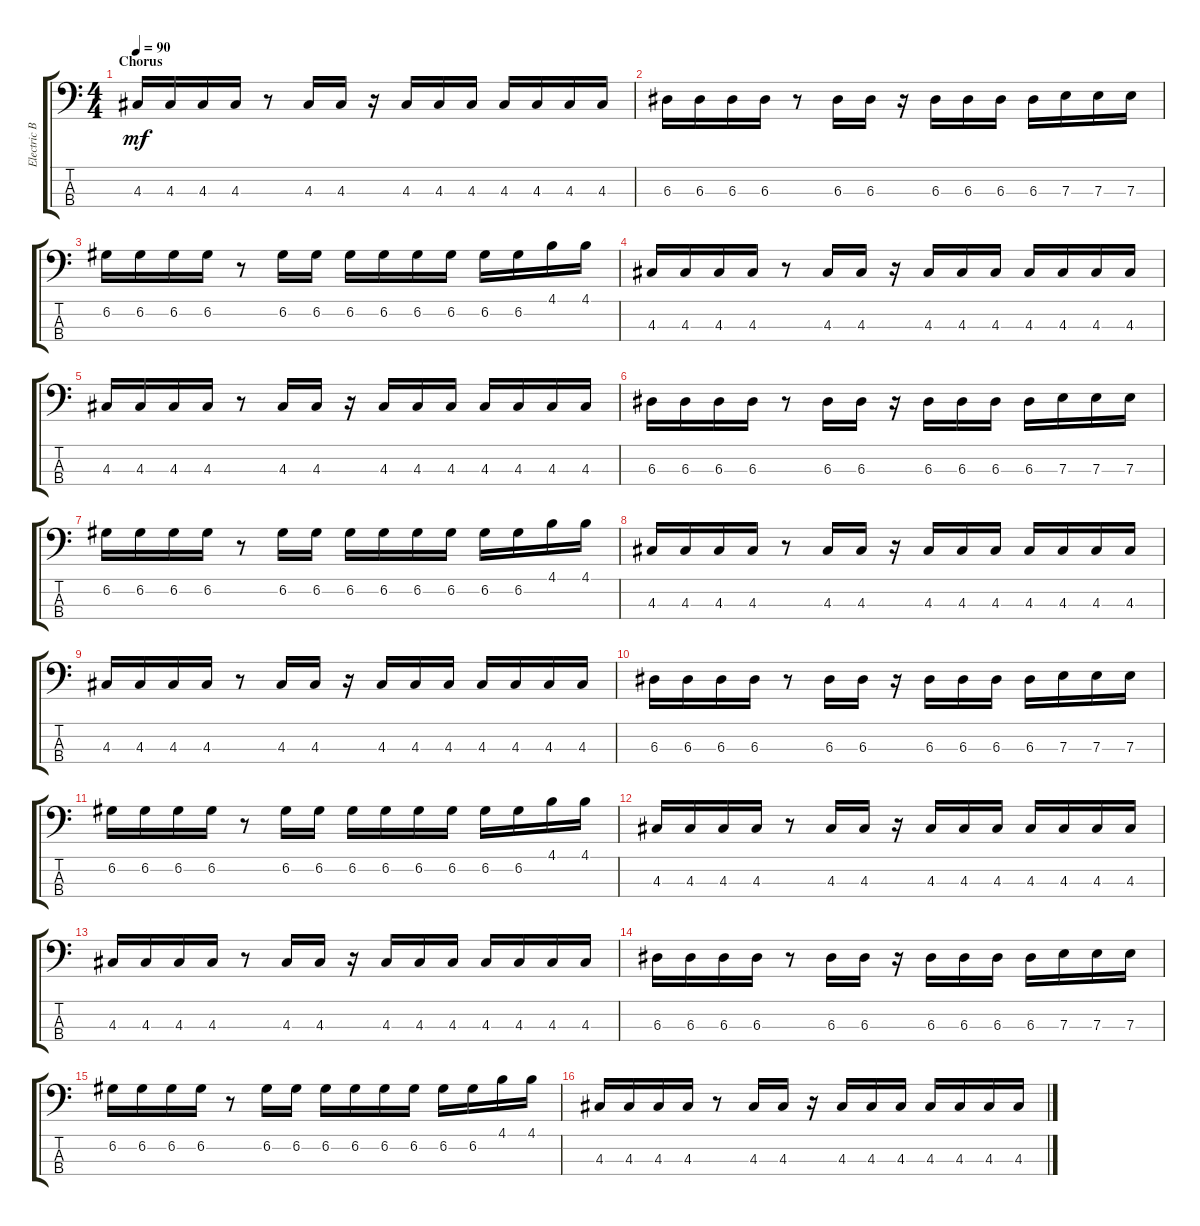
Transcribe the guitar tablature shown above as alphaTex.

\track ("Electric Bass" "Electric B") {instrument electricbassfinger}
\staff {score tabs}
\tuning (G2 D2 A1 E1) {hide}
\ts (4 4)
\section ("" "Chorus")
\tempo 90
\clef f4
\ks c
4.3.16{dy mf} 4.3.16 4.3.16 4.3.16 r.8 4.3.16 4.3.16 r.16 4.3.16 4.3.16 4.3.16 4.3.16 4.3.16 4.3.16 4.3.16 |
6.3.16 6.3.16 6.3.16 6.3.16 r.8 6.3.16 6.3.16 r.16 6.3.16 6.3.16 6.3.16 6.3.16 7.3.16 7.3.16 7.3.16 |
6.2.16 6.2.16 6.2.16 6.2.16 r.8 6.2.16 6.2.16 6.2.16 6.2.16 6.2.16 6.2.16 6.2.16 6.2.16 4.1.16 4.1.16 |
4.3.16 4.3.16 4.3.16 4.3.16 r.8 4.3.16 4.3.16 r.16 4.3.16 4.3.16 4.3.16 4.3.16 4.3.16 4.3.16 4.3.16 |
4.3.16 4.3.16 4.3.16 4.3.16 r.8 4.3.16 4.3.16 r.16 4.3.16 4.3.16 4.3.16 4.3.16 4.3.16 4.3.16 4.3.16 |
6.3.16 6.3.16 6.3.16 6.3.16 r.8 6.3.16 6.3.16 r.16 6.3.16 6.3.16 6.3.16 6.3.16 7.3.16 7.3.16 7.3.16 |
6.2.16 6.2.16 6.2.16 6.2.16 r.8 6.2.16 6.2.16 6.2.16 6.2.16 6.2.16 6.2.16 6.2.16 6.2.16 4.1.16 4.1.16 |
4.3.16 4.3.16 4.3.16 4.3.16 r.8 4.3.16 4.3.16 r.16 4.3.16 4.3.16 4.3.16 4.3.16 4.3.16 4.3.16 4.3.16 |
4.3.16 4.3.16 4.3.16 4.3.16 r.8 4.3.16 4.3.16 r.16 4.3.16 4.3.16 4.3.16 4.3.16 4.3.16 4.3.16 4.3.16 |
6.3.16 6.3.16 6.3.16 6.3.16 r.8 6.3.16 6.3.16 r.16 6.3.16 6.3.16 6.3.16 6.3.16 7.3.16 7.3.16 7.3.16 |
6.2.16 6.2.16 6.2.16 6.2.16 r.8 6.2.16 6.2.16 6.2.16 6.2.16 6.2.16 6.2.16 6.2.16 6.2.16 4.1.16 4.1.16 |
4.3.16 4.3.16 4.3.16 4.3.16 r.8 4.3.16 4.3.16 r.16 4.3.16 4.3.16 4.3.16 4.3.16 4.3.16 4.3.16 4.3.16 |
4.3.16 4.3.16 4.3.16 4.3.16 r.8 4.3.16 4.3.16 r.16 4.3.16 4.3.16 4.3.16 4.3.16 4.3.16 4.3.16 4.3.16 |
6.3.16 6.3.16 6.3.16 6.3.16 r.8 6.3.16 6.3.16 r.16 6.3.16 6.3.16 6.3.16 6.3.16 7.3.16 7.3.16 7.3.16 |
6.2.16 6.2.16 6.2.16 6.2.16 r.8 6.2.16 6.2.16 6.2.16 6.2.16 6.2.16 6.2.16 6.2.16 6.2.16 4.1.16 4.1.16 |
4.3.16 4.3.16 4.3.16 4.3.16 r.8 4.3.16 4.3.16 r.16 4.3.16 4.3.16 4.3.16 4.3.16 4.3.16 4.3.16 4.3.16
